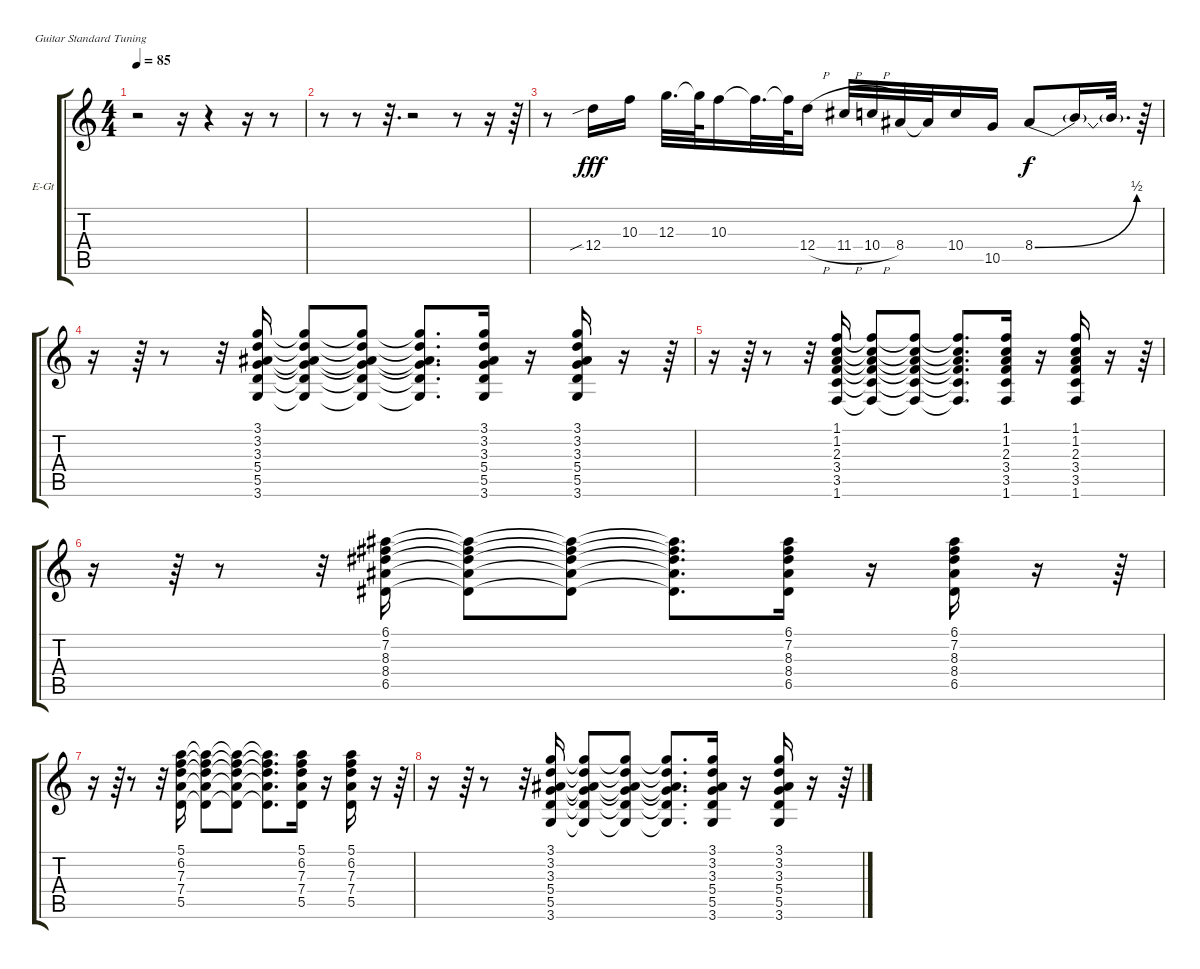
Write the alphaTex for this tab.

\bracketExtendMode groupsimilarinstruments
\firstSystemTrackNameOrientation horizontal
\otherSystemsTrackNameOrientation horizontal
\track ("Guitar" "E-Gt") {instrument distortionguitar}
\staff {score tabs}
\tuning (E4 B3 G3 D3 A2 E2)
\ts (4 4)
\tempo 85
\clef g2
\ks c
r.2{dy f} r.16 r.4 r.16 r.8 |
r.8 r.8 r.32{d} r.2 r.8 r.16 r.64 |
r.8 12.4{sib}.16{dy fff} 10.3.16 12.3.32{d} 12.3{t}.64 10.3.16 10.3{t}.32{d} 10.3{t}.64 12.4{h}.16 11.4{h}.32 10.4{h}.32 8.4.32 8.4{t}.32 10.4.16 10.5.16 8.4{be (bend 0 0 59.4 2)}.8{dy f} 8.4{t}.16 8.4{t}.32{d} r.64 |
r.16 r.64 r.8 r.32 (3.1 3.2 3.3 5.4 5.5 3.6).16 (3.1{t} 3.2{t} 3.3{t} 5.4{t} 5.5{t} 3.6{t}).8 (3.1{t} 3.2{t} 3.3{t} 5.4{t} 5.5{t} 3.6{t}).8 (3.1{t} 3.2{t} 3.3{t} 5.4{t} 5.5{t} 3.6{t}).8{d} (3.1 3.2 3.3 5.4 5.5 3.6).16 r.16 (3.1 3.2 3.3 5.4 5.5 3.6).16 r.16 r.64 |
r.16 r.64 r.8 r.32 (1.1 1.2 2.3 3.4 3.5 1.6).16 (1.1{t} 1.2{t} 2.3{t} 3.4{t} 3.5{t} 1.6{t}).8 (1.1{t} 1.2{t} 2.3{t} 3.4{t} 3.5{t} 1.6{t}).8 (1.1{t} 1.2{t} 2.3{t} 3.4{t} 3.5{t} 1.6{t}).8{d} (1.1 1.2 2.3 3.4 3.5 1.6).16 r.16 (1.1 1.2 2.3 3.4 3.5 1.6).16 r.16 r.64 |
r.16 r.64 r.8 r.32 (6.1 7.2 8.3 8.4 6.5).16 (6.1{t} 7.2{t} 8.3{t} 8.4{t} 6.5{t}).8 (6.1{t} 7.2{t} 8.3{t} 8.4{t} 6.5{t}).8 (6.1{t} 7.2{t} 8.3{t} 8.4{t} 6.5{t}).8{d} (6.1 7.2 8.3 8.4 6.5).16 r.16 (6.1 7.2 8.3 8.4 6.5).16 r.16 r.64 |
r.16 r.64 r.8 r.32 (5.1 6.2 7.3 7.4 5.5).16 (5.1{t} 6.2{t} 7.3{t} 7.4{t} 5.5{t}).8 (5.1{t} 6.2{t} 7.3{t} 7.4{t} 5.5{t}).8 (5.1{t} 6.2{t} 7.3{t} 7.4{t} 5.5{t}).8{d} (5.1 6.2 7.3 7.4 5.5).16 r.16 (5.1 6.2 7.3 7.4 5.5).16 r.16 r.64 |
r.16 r.64 r.8 r.32 (3.1 3.2 3.3 5.4 5.5 3.6).16 (3.1{t} 3.2{t} 3.3{t} 5.4{t} 5.5{t} 3.6{t}).8 (3.1{t} 3.2{t} 3.3{t} 5.4{t} 5.5{t} 3.6{t}).8 (3.1{t} 3.2{t} 3.3{t} 5.4{t} 5.5{t} 3.6{t}).8{d} (3.1 3.2 3.3 5.4 5.5 3.6).16 r.16 (3.1 3.2 3.3 5.4 5.5 3.6).16 r.16 r.64
